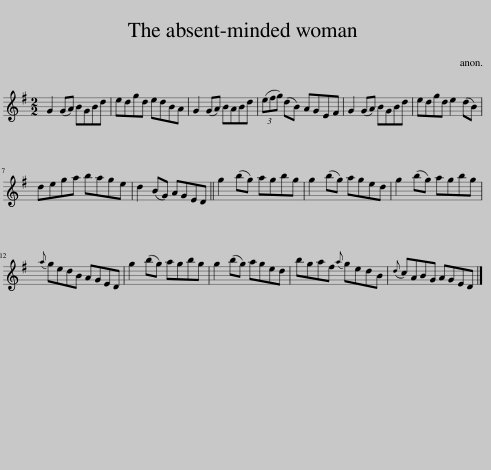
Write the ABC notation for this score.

X:1
L:1/8
M:2/2
I:linebreak $
K:G
V:1 treble
V:1
 G2 (GA) BGBd | edgd edBA | G2 (GA) BABd | (3(efg) (dB) AGEF | G2 (GA) BGBd | %5
 edgd e2 (dB) |$ dega bage | d2 (BG) AGED || g2 (bg) agbg | g2 (bg) aged | %10
 g2 (bg) agbg |${a} gedB AGED | g2 (bg) agbg | g2 (bg) aged | bgaf{a} gedB | %15
{d} cABG AGED |] %16
